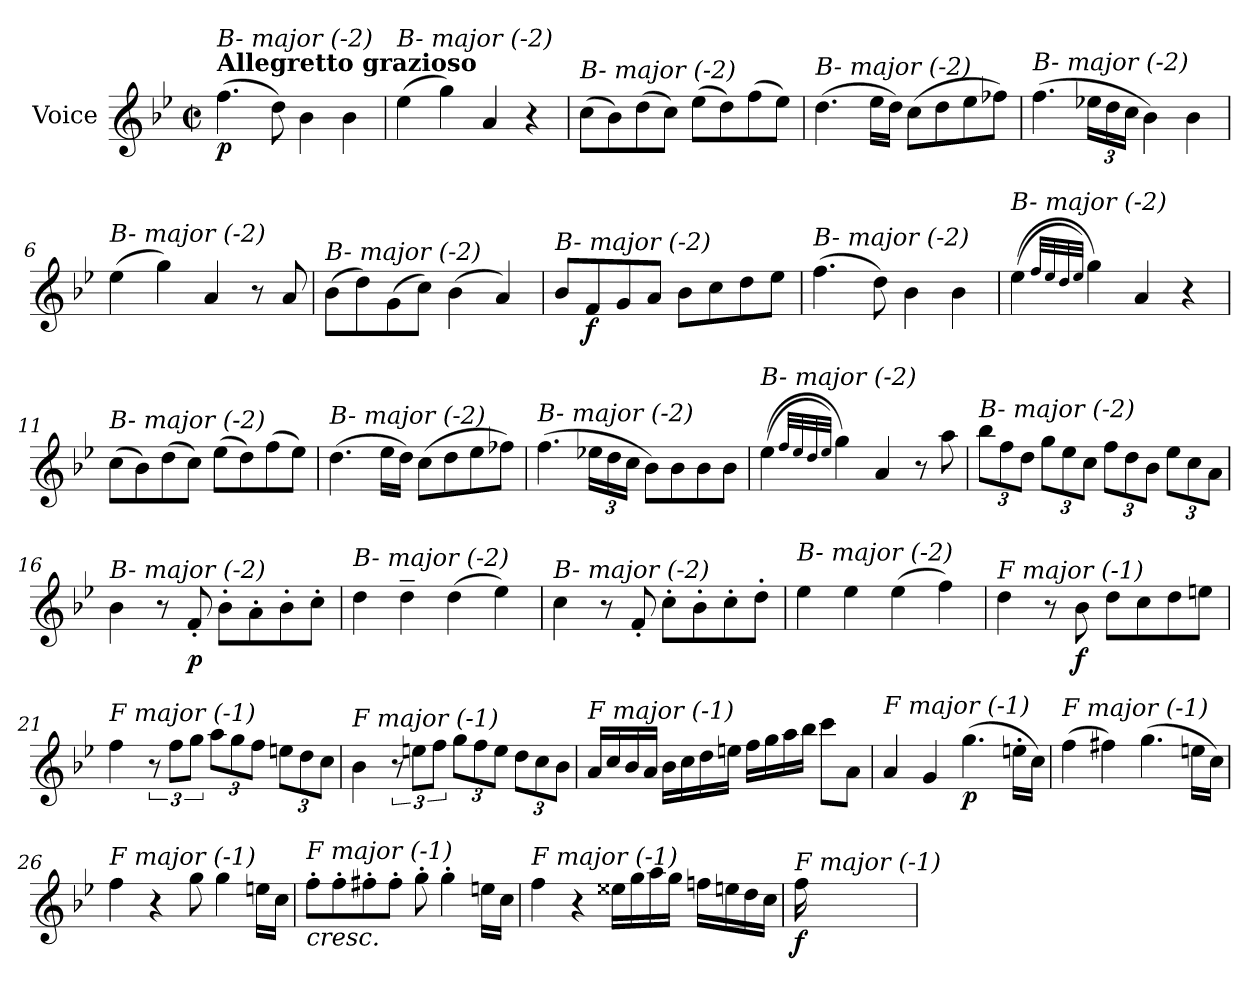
**kern	**dynam
*part1	*part1
*staff1	*staff1
*I"Voice	*
*I'V	*
*clefG2	*
*k[b-e-]	*
*M2/2	*
*met(c|)	*
=1	=1
!LO:TX:a:B:t=Allegretto grazioso	!
!LO:TX:i:t=B- major (-2)	!
!	!LO:DY:b
(>4.ff\	p
8dd\)	.
4b-\	.
4b-\	.
=2	=2
!LO:TX:i:t=B- major (-2)	!
(>4ee-\	.
4gg\)	.
4a/	.
4r	.
=3	=3
!LO:TX:i:t=B- major (-2)	!
(>8cc\L	.
8b-\)	.
(>8dd\	.
8cc\J)	.
(>8ee-\L	.
8dd\)	.
(>8ff\	.
8ee-\J)	.
=4	=4
!LO:TX:i:t=B- major (-2)	!
(>4.dd\	.
16ee-\LL	.
16dd\JJ)	.
(>8cc\L	.
8dd\	.
8ee-\	.
8ff-Xi\J)	.
=5	=5
!LO:TX:i:t=B- major (-2)	!
(>4.ff\	.
*Xbrackettup	*
24ee-X\LL	.
24dd\	.
24cc\JJ	.
4b-\)	.
4b-\	.
!!LO:LB:g=z
=6	=6
!LO:TX:i:t=B- major (-2)	!
(>4ee-\	.
4gg\)	.
4a/	.
8r	.
8a/	.
=7	=7
!LO:TX:i:t=B- major (-2)	!
(>8b-\L	.
8dd\)	.
(>8g\	.
8cc\J)	.
(>4b-\	.
4a/)	.
=8	=8
!LO:TX:i:t=B- major (-2)	!
8b-/L	.
!	!LO:DY:b
8f/	f
8g/	.
8a/J	.
8b-\L	.
8cc\	.
8dd\	.
8ee-\J	.
=9	=9
!LO:TX:i:t=B- major (-2)	!
(>4.ff\	.
8dd\)	.
4b-\	.
4b-\	.
=10	=10
!LO:TX:i:t=B- major (-2)	!
(>(>4ee-\	.
32qff/LLL	.
32qee-/	.
32qdd/	.
32qee-/JJJ)	.
4gg\)	.
4a/	.
4r	.
!!LO:LB:g=z
=11	=11
!LO:TX:i:t=B- major (-2)	!
(>8cc\L	.
8b-\)	.
(>8dd\	.
8cc\J)	.
(>8ee-\L	.
8dd\)	.
(>8ff\	.
8ee-\J)	.
!!LO:LB:g=z
=12	=12
!LO:TX:i:t=B- major (-2)	!
(>4.dd\	.
16ee-\LL	.
16dd\JJ)	.
(>8cc\L	.
8dd\	.
8ee-\	.
8ff-Xi\J)	.
=13	=13
!LO:TX:i:t=B- major (-2)	!
(>4.ff\	.
24ee-X\LL	.
24dd\	.
24cc\JJ	.
8b-\L)	.
8b-\	.
8b-\	.
8b-\J	.
=14	=14
!LO:TX:i:t=B- major (-2)	!
(>(>4ee-\	.
32qff/LLL	.
32qee-/	.
32qdd/	.
32qee-/JJJ)	.
4gg\)	.
4a/	.
8r	.
8aa\	.
=15	=15
!LO:TX:i:t=B- major (-2)	!
12bb-\L	.
12ff\	.
12dd\J	.
12gg\L	.
12ee-\	.
12cc\J	.
12ff\L	.
12dd\	.
12b-\J	.
12ee-\L	.
12cc\	.
12a\J	.
!!LO:LB:g=z
=16	=16
!LO:TX:i:t=B- major (-2)	!
4b-\	.
8r	.
!	!LO:DY:b
8f'/	p
8b-'\L	.
8a'\	.
8b-'\	.
8cc'\J	.
=17	=17
!LO:TX:i:t=B- major (-2)	!
4dd\	.
4dd~\	.
(>4dd\	.
4ee-\)	.
=18	=18
!LO:TX:i:t=B- major (-2)	!
4cc\	.
8r	.
8f'/	.
8cc'\L	.
8b-'\	.
8cc'\	.
8dd'\J	.
=19	=19
!LO:TX:i:t=B- major (-2)	!
4ee-\	.
4ee-\	.
(>4ee-\	.
4ff\)	.
=20	=20
!LO:TX:i:t=F major (-1)	!
4dd\	.
8r	.
!	!LO:DY:b
8b-\	f
8dd\L	.
8cc\	.
8dd\	.
8een\J	.
!!LO:LB:g=z
=21	=21
!LO:TX:i:t=F major (-1)	!
4ff\	.
*brackettup	*
12r	.
12ff\L	.
12gg\J	.
*Xbrackettup	*
12aa\L	.
12gg\	.
12ff\J	.
12een\L	.
12dd\	.
12cc\J	.
=22	=22
!LO:TX:i:t=F major (-1)	!
4b-\	.
*brackettup	*
12r	.
12een\L	.
12ff\J	.
*Xbrackettup	*
12gg\L	.
12ff\	.
12ee\J	.
12dd\L	.
12cc\	.
12b-\J	.
=23	=23
!LO:TX:i:t=F major (-1)	!
16a/LL	.
16cc/	.
16b-/	.
16a/JJ	.
16b-\LL	.
16cc\	.
16dd\	.
16een\JJ	.
16ff\LL	.
16gg\	.
16aa\	.
16bb-\JJ	.
8ccc\L	.
8a\J	.
!!LO:LB:g=z
=24	=24
!LO:TX:i:t=F major (-1)	!
4a/	.
4g/	.
!	!LO:DY:b
(>4.gg\	p
16een'\LL	.
16cc\JJ)	.
!!LO:LB:g=z
=25	=25
!LO:TX:i:t=F major (-1)	!
(>4ff\	.
4ff#X\)	.
(>4.gg\	.
16een\LL	.
16cc\JJ)	.
=26	=26
!LO:TX:i:t=F major (-1)	!
4ff\	.
4r	.
8gg\	.
4gg\	.
16een\LL	.
16cc\JJ	.
=27	=27
!LO:TX:b:i:t=cresc.	!
!LO:TX:i:t=F major (-1)	!
8ff'\L	.
8ff'\	.
8ff#X'\	.
8ff#'\J	.
8gg'\	.
4gg'\	.
16een\LL	.
16cc\JJ	.
=28	=28
!LO:TX:i:t=F major (-1)	!
4ff\	.
4r	.
16ee##Xi\LL	.
16gg\	.
16aa\	.
16gg\JJ	.
16ffn\LL	.
16een\	.
16dd\	.
16cc\JJ	.
=29	=29
!LO:TX:i:t=F major (-1)	!
!	!LO:DY:b
16ff\	f
=	=
*-	*-
